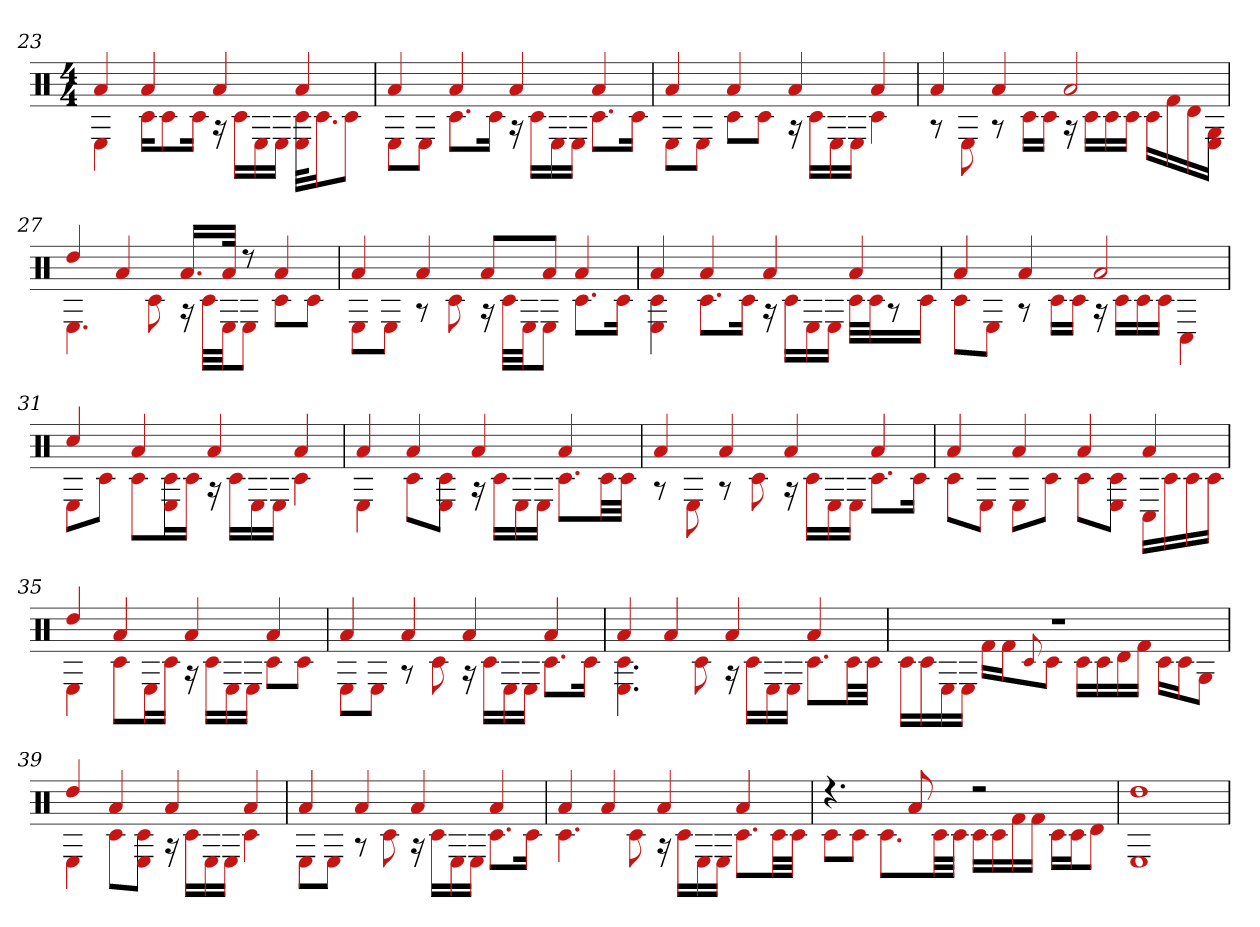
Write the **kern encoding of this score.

**kern
*part1
*staff1
*clefX
*k[]
*M4/4
=23
*^
4a	4E
4a	16c#KL
.	8c#
.	16c#Jk
4a	16r
.	16c#LL
.	16E
.	16EJJ
4a	32E 32c#KLL
.	16.c#J
.	8c#J
=24	=24
4a	8EL
.	8EJ
4a	8.c#L
.	16c#Jk
4a	16r
.	16c#LL
.	16E
.	16EJJ
4a	8.c#L
.	16c#Jk
=25	=25
4a	8EL
.	8EJ
4a	8c#L
.	8c#J
4a	16r
.	16c#LL
.	16E
.	16EJJ
4a	4c#
=26	=26
4a	8r
.	8E
4a	8r
.	16c#LL
.	16c#JJ
2a	16r
.	16c#LL
.	16c#
.	16c#JJ
.	16c#LL
.	16f#
.	16d
.	16G 16EJJ
=27	=27
4dd	4.E
4a	.
.	8c#
16.aLL	16r
.	32c#LLL
32aJJk	32EJJ
8r	8EJ
4a	8c#L
.	8c#J
=28	=28
4a	8EL
.	8EJ
4a	8r
.	8c#
8aL	16r
.	32c#LLL
.	32EJJ
8aJ	8EJ
4a	8.c#L
.	16c#Jk
=29	=29
4a	4c# 4E
4a	8.c#L
.	16c#Jk
4a	16r
.	16c#LL
.	16E
.	16EJJ
4a	32c#LLL
.	32c#J
.	8r
.	16c#JJ
=30	=30
4a	8c#L
.	8EJ
4a	8r
.	16c#LL
.	16c#JJ
2a	16r
.	16c#LL
.	16c#
.	16c#JJ
.	4C#
=31	=31
4cc#	8EL
.	8c#J
4a	8c#L
.	16E 16c#L
.	16c#JJ
4a	16r
.	16c#LL
.	16E
.	16EJJ
4a	4c#
=32	=32
4a	4E
4a	8c#L
.	8E 8c#J
4a	16r
.	16c#LL
.	16E
.	16EJJ
4a	8.c#L
.	32c#LL
.	32c#JJJ
=33	=33
4a	8r
.	8E
4a	8r
.	8c#
4a	16r
.	16c#LL
.	16E
.	16EJJ
4a	8.c#L
.	16c#Jk
=34	=34
4a	8c#L
.	8EJ
4a	8EL
.	8c#J
4a	8c#L
.	8E 8c#J
4a	16C#LL
.	16c#
.	16c#
.	16c#JJ
=35	=35
4dd	4E
4a	8c#L
.	16EL
.	16c#JJ
4a	16r
.	16c#LL
.	16E
.	16EJJ
4a	8c#L
.	8c#J
=36	=36
4a	8EL
.	8EJ
4a	8r
.	8c#
4a	16r
.	16c#LL
.	16E
.	16EJJ
4a	8.c#L
.	16c#Jk
=37	=37
4a	4.E 4.c#
4a	.
.	8c#
4a	16r
.	16c#LL
.	16E
.	16EJJ
4a	8.c#L
.	32c#LL
.	32c#JJJ
=38	=38
1r	16c#LL
.	16c#
.	16E
.	16EJJ
.	16f#LL
.	16f#J
.	8qqc#
.	8c#J
.	16c#LL
.	16c#
.	16d
.	16f#JJ
.	16c#LL
.	16c#J
.	8GJ
=39	=39
4dd	4E
4a	8c#L
.	8E 8c#J
4a	16r
.	16c#LL
.	16E
.	16EJJ
4a	4c#
=40	=40
4a	8EL
.	8EJ
4a	8r
.	8c#
4a	16r
.	16c#LL
.	16E
.	16EJJ
4a	8.c#L
.	16c#Jk
=41	=41
4a	4.c#
4a	.
.	8c#
4a	16r
.	16c#LL
.	16E
.	16EJJ
4a	8.c#L
.	32c#LL
.	32c#JJJ
=42	=42
4.r	8c#L
.	8c#J
.	8.c#L
8a	.
.	32c#LL
.	32c#JJJ
2r	16c#LL
.	16c#
.	16f#
.	16f#JJ
.	16c#LL
.	16c#J
.	8dJ
=43	=43
1dd	1E
*v	*v
=
*-
